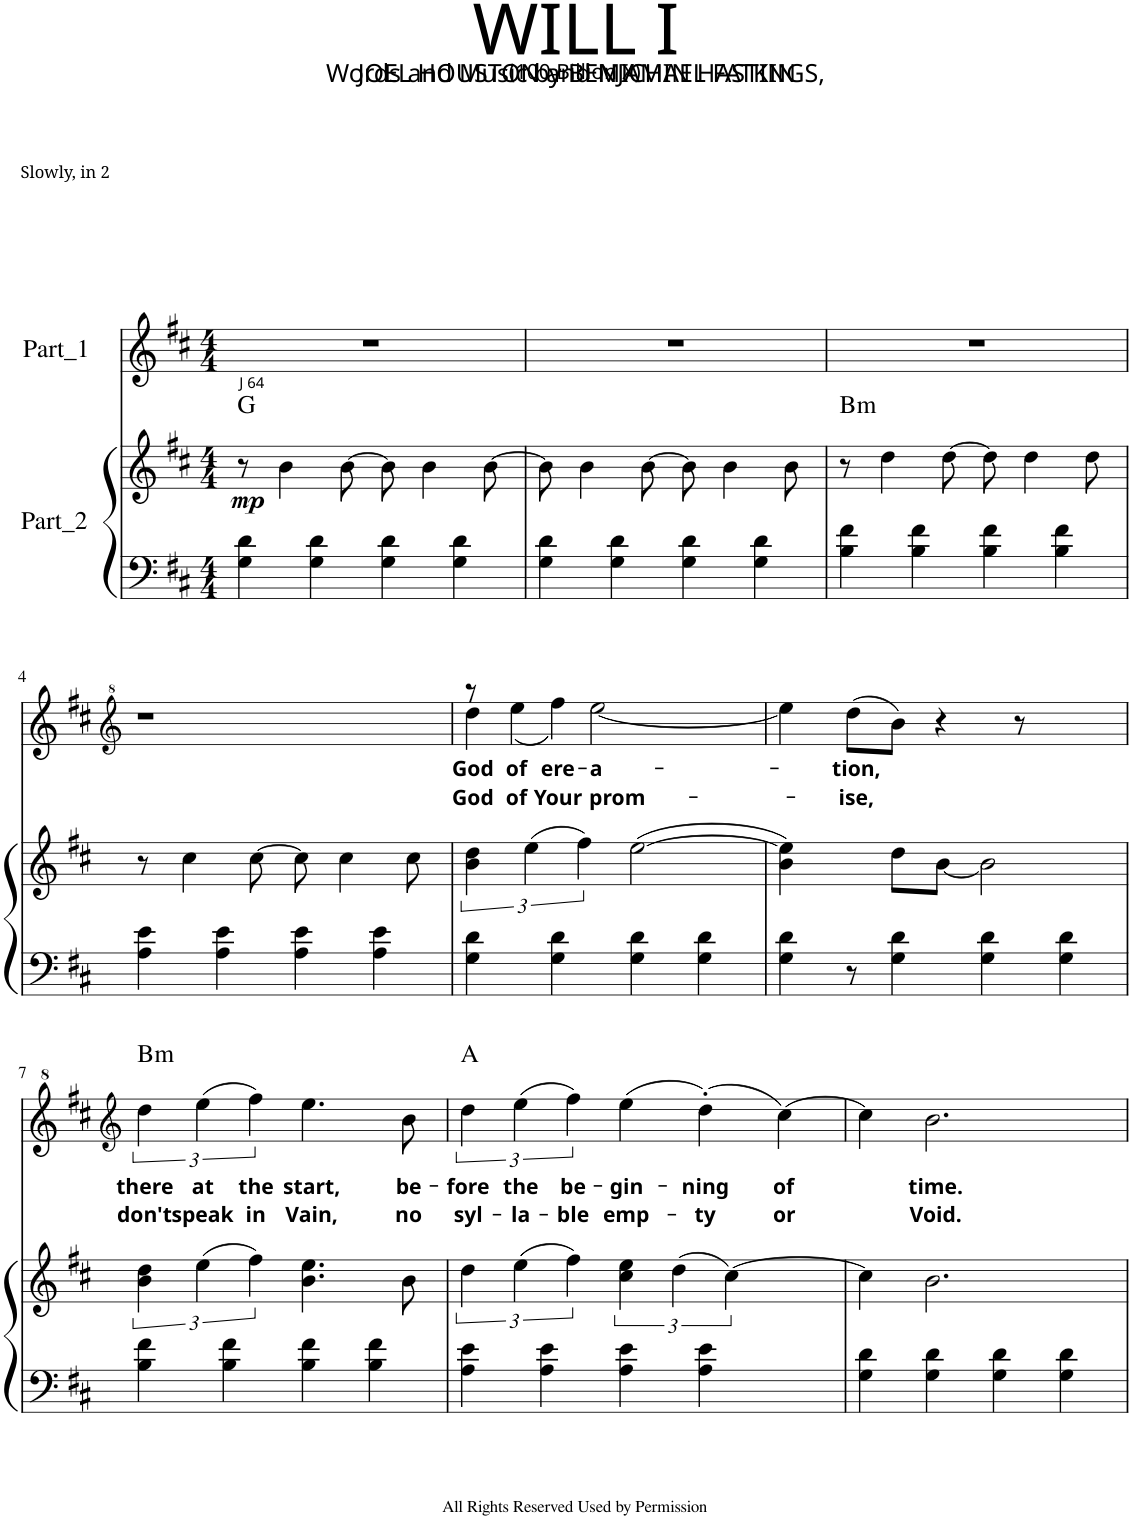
**kern	**kern	**dynam	**harte	**kern	**text	**text	**harte
*part2	*part2	*part2	*part2	*part1	*part1	*part1	*part1
*staff3	*staff2	*staff2/3	*	*staff1	*staff1	*staff1	*
*clefF4	*clefG2	*	*	*clefG2	*	*	*
*k[f#c#]	*k[f#c#]	*	*	*k[f#c#]	*	*	*
*M4/4	*M4/4	*	*	*M4/4	*	*	*
=1	=1	=1	=1	=1	=1	=1	=1
!	!LO:TX:a:t=J 64	!	!	!	!	!	!
!	!	!LO:DY:b	!	!	!	!	!
4G\ 4d\	8r	mp	G:maj	1r	.	.	.
.	4b\	.	.	.	.	.	.
4G\ 4d\	.	.	.	.	.	.	.
.	[8b\	.	.	.	.	.	.
4G\ 4d\	8b\]	.	.	.	.	.	.
.	4b\	.	.	.	.	.	.
4G\ 4d\	.	.	.	.	.	.	.
.	[8b\	.	.	.	.	.	.
=2	=2	=2	=2	=2	=2	=2	=2
4G\ 4d\	8b\]	.	.	1r	.	.	.
.	4b\	.	.	.	.	.	.
4G\ 4d\	.	.	.	.	.	.	.
.	[8b\	.	.	.	.	.	.
4G\ 4d\	8b\]	.	.	.	.	.	.
.	4b\	.	.	.	.	.	.
4G\ 4d\	.	.	.	.	.	.	.
.	8b\	.	.	.	.	.	.
=3	=3	=3	=3	=3	=3	=3	=3
!	!	!	!LO:H:kt=m	!	!	!	!
4B\ 4f#\	8r	.	B:min	1r	.	.	.
.	4dd\	.	.	.	.	.	.
4B\ 4f#\	.	.	.	.	.	.	.
.	[8dd\	.	.	.	.	.	.
4B\ 4f#\	8dd\]	.	.	.	.	.	.
.	4dd\	.	.	.	.	.	.
4B\ 4f#\	.	.	.	.	.	.	.
.	8dd\	.	.	.	.	.	.
!!LO:LB:g=z
=4	=4	=4	=4	=4	=4	=4	=4
*	*	*	*	*clefG^2	*	*	*
4A\ 4e\	8r	.	.	1r	.	.	.
.	4cc#\	.	.	.	.	.	.
4A\ 4e\	.	.	.	.	.	.	.
.	[8cc#\	.	.	.	.	.	.
4A\ 4e\	8cc#\]	.	.	.	.	.	.
.	4cc#\	.	.	.	.	.	.
4A\ 4e\	.	.	.	.	.	.	.
.	8cc#\	.	.	.	.	.	.
=5	=5	=5	=5	=5	=5	=5	=5
*	*	*	*	*^	*	*	*
!	!	!	!	!	!	!LO:LY:b	!LO:LY:b	!
4G\ 4d\	6b\ 6dd\	.	.	8r	4ddd\	God	God	.
!	!	!	!	!	!	!LO:LY:b	!LO:LY:b	!
.	.	.	.	(4eee\	.	of	of	.
.	(6ee\	.	.	.	.	.	.	.
!	!	!	!	!	!	!LO:LY:b	!LO:LY:b	!
4G\ 4d\	.	.	.	.	4fff#\)	ere-	Your	.
.	6ff#\)	.	.	.	.	.	.	.
!	!	!	!	!	!	!LO:LY:b	!LO:LY:b	!
.	.	.	.	[2eee\	.	-a-	prom-	.
4G\ 4d\	([2ee\	.	.	.	2ryy	.	.	.
4G\ 4d\	.	.	.	.	.	.	.	.
.	.	.	.	8ryy	.	.	.	.
*	*	*	*	*v	*v	*	*	*
=6	=6	=6	=6	=6	=6	=6	=6
*^	*^	*	*	*	*	*	*
4.ryy	4G\ 4d\	4b\ 4ee\])	4.ryy	.	.	4eee\]	.	.	.
!	!	!	!	!	!	!	!LO:LY:b	!LO:LY:b	!
.	2.ryy	8r	.	.	.	(8ddd\L	-tion,	-ise,	.
4G\ 4d\	.	2ryy	8dd\L	.	.	8bb\J)	.	.	.
.	.	.	[8b\J	.	.	4r	.	.	.
4G\ 4d\	.	.	4.b\_	.	.	.	.	.	.
.	.	.	.	.	.	8r	.	.	.
[8G\ [8d\	.	8ryy	.	.	.	8ryy	.	.	.
*v	*v	*	*	*	*	*	*	*	*
*	*v	*v	*	*	*	*	*	*
!!LO:LB:g=z
=7	=7	=7	=7	=7	=7	=7	=7
*	*	*	*	*clefG2	*	*	*
!	!	!	!	!	!LO:LY:b	!LO:LY:b	!LO:H:kt=m
4B\ 4f#\	6b\ 6dd\	.	.	6dd\	there	don't	B:min
.	8b\]	.	.	8ryy	.	.	.
8G\] 8d\]	.	.	.	.	.	.	.
!	!	!	!	!	!LO:LY:b	!LO:LY:b	!
.	(6ee\	.	.	(6ee\	at	speak	.
8ryy	.	.	.	.	.	.	.
!	!	!	!	!	!LO:LY:b	!LO:LY:b	!
.	6ff#\)	.	.	6ff#\)	the	in	.
4B\ 4f#\	.	.	.	.	.	.	.
!	!	!	!	!	!LO:LY:b	!LO:LY:b	!
.	4.b\ 4.ee\	.	.	4.ee\	start,	Vain,	.
4B\ 4f#\	.	.	.	.	.	.	.
!	!	!	!	!	!LO:LY:b	!LO:LY:b	!
4B\ 4f#\	8b\	.	.	8b\	be-	no	.
.	8ryy	.	.	8ryy	.	.	.
=8	=8	=8	=8	=8	=8	=8	=8
!	!	!	!	!	!LO:LY:b	!LO:LY:b	!
4A\ 4e\	6dd\	.	.	6dd\	-fore	syl-	A:maj
!	!	!	!	!	!LO:LY:b	!LO:LY:b	!
.	(6ee\	.	.	(6ee\	the	-la-	.
4A\ 4e\	.	.	.	.	.	.	.
!	!	!	!	!	!LO:LY:b	!LO:LY:b	!
.	6ff#\)	.	.	6ff#\)	be-	-ble	.
!	!	!	!	!	!LO:LY:b	!LO:LY:b	!
4A\ 4e\	6cc#\ 6ee\	.	.	(4ee\	-gin-	emp-	.
.	(6dd\	.	.	.	.	.	.
!	!	!	!	!	!LO:LY:b	!LO:LY:b	!
4A\ 4e\	.	.	.	(4dd'\)	-ning	-ty	.
.	[6cc#\)	.	.	.	.	.	.
!	!	!	!	!	!LO:LY:b	!LO:LY:b	!
4ryy	4ryy	.	.	[4cc#\)	of	or	.
=9	=9	=9	=9	=9	=9	=9	=9
4G\ 4d\	4cc#\]	.	.	4cc#\]	.	.	.
!	!	!	!	!	!LO:LY:b	!LO:LY:b	!
4G\ 4d\	2.b\	.	.	2.b\	time.	Void.	.
4G\ 4d\	.	.	.	.	.	.	.
4G\ 4d\	.	.	.	.	.	.	.
=	=	=	=	=	=	=	=
*-	*-	*-	*-	*-	*-	*-	*-
